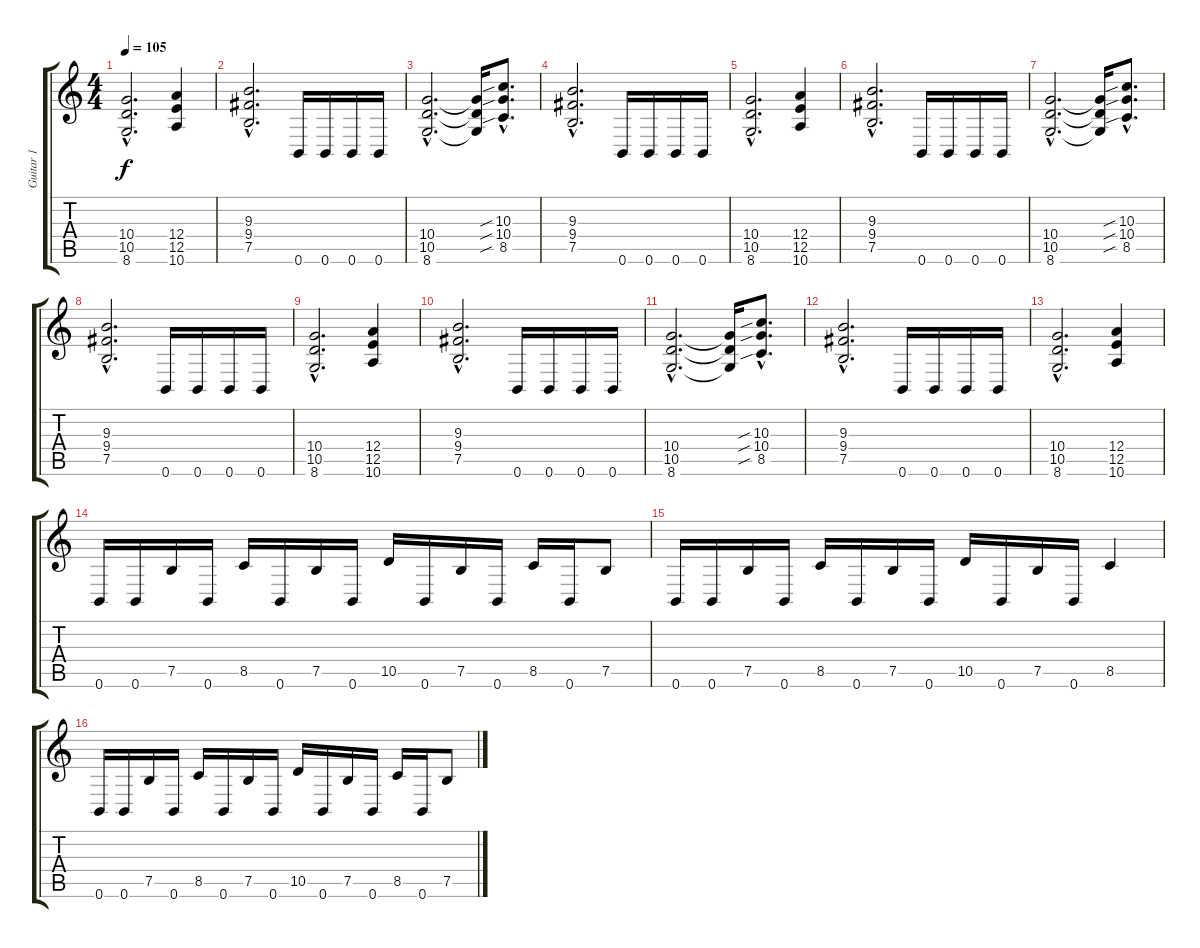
\track ("Guitar 1" "Guitar 1") {instrument distortionguitar}
\staff {score tabs}
\tuning (B3 Gb3 D3 A2 E2 B1) {hide}
\ts (4 4)
\tempo 105
\clef g2
\ks c
(10.4{hac} 10.5{hac} 8.6{hac}).2{d dy f} (12.4 12.5 10.6).4 |
(9.3{hac} 9.4{hac} 7.5{hac}).2{d} 0.6.16 0.6.16 0.6.16 0.6.16 |
(10.4{hac} 10.5{hac} 8.6{hac}).2{d} (10.4{t} 10.5{t} 8.6{t}).16 (10.3{sib hac} 10.4{sib hac} 8.5{sib hac}).8{d} |
(9.3{hac} 9.4{hac} 7.5{hac}).2{d} 0.6.16 0.6.16 0.6.16 0.6.16 |
(10.4{hac} 10.5{hac} 8.6{hac}).2{d} (12.4 12.5 10.6).4 |
(9.3{hac} 9.4{hac} 7.5{hac}).2{d} 0.6.16 0.6.16 0.6.16 0.6.16 |
(10.4{hac} 10.5{hac} 8.6{hac}).2{d} (10.4{t} 10.5{t} 8.6{t}).16 (10.3{sib hac} 10.4{sib hac} 8.5{sib hac}).8{d} |
(9.3{hac} 9.4{hac} 7.5{hac}).2{d} 0.6.16 0.6.16 0.6.16 0.6.16 |
(10.4{hac} 10.5{hac} 8.6{hac}).2{d} (12.4 12.5 10.6).4 |
(9.3{hac} 9.4{hac} 7.5{hac}).2{d} 0.6.16 0.6.16 0.6.16 0.6.16 |
(10.4{hac} 10.5{hac} 8.6{hac}).2{d} (10.4{t} 10.5{t} 8.6{t}).16 (10.3{sib hac} 10.4{sib hac} 8.5{sib hac}).8{d} |
(9.3{hac} 9.4{hac} 7.5{hac}).2{d} 0.6.16 0.6.16 0.6.16 0.6.16 |
(10.4{hac} 10.5{hac} 8.6{hac}).2{d} (12.4 12.5 10.6).4 |
\section ("" "")
0.6.16 0.6.16 7.5.16 0.6.16 8.5.16 0.6.16 7.5.16 0.6.16 10.5.16 0.6.16 7.5.16 0.6.16 8.5.16 0.6.16 7.5.8 |
0.6.16 0.6.16 7.5.16 0.6.16 8.5.16 0.6.16 7.5.16 0.6.16 10.5.16 0.6.16 7.5.16 0.6.16 8.5.4 |
0.6.16 0.6.16 7.5.16 0.6.16 8.5.16 0.6.16 7.5.16 0.6.16 10.5.16 0.6.16 7.5.16 0.6.16 8.5.16 0.6.16 7.5.8
